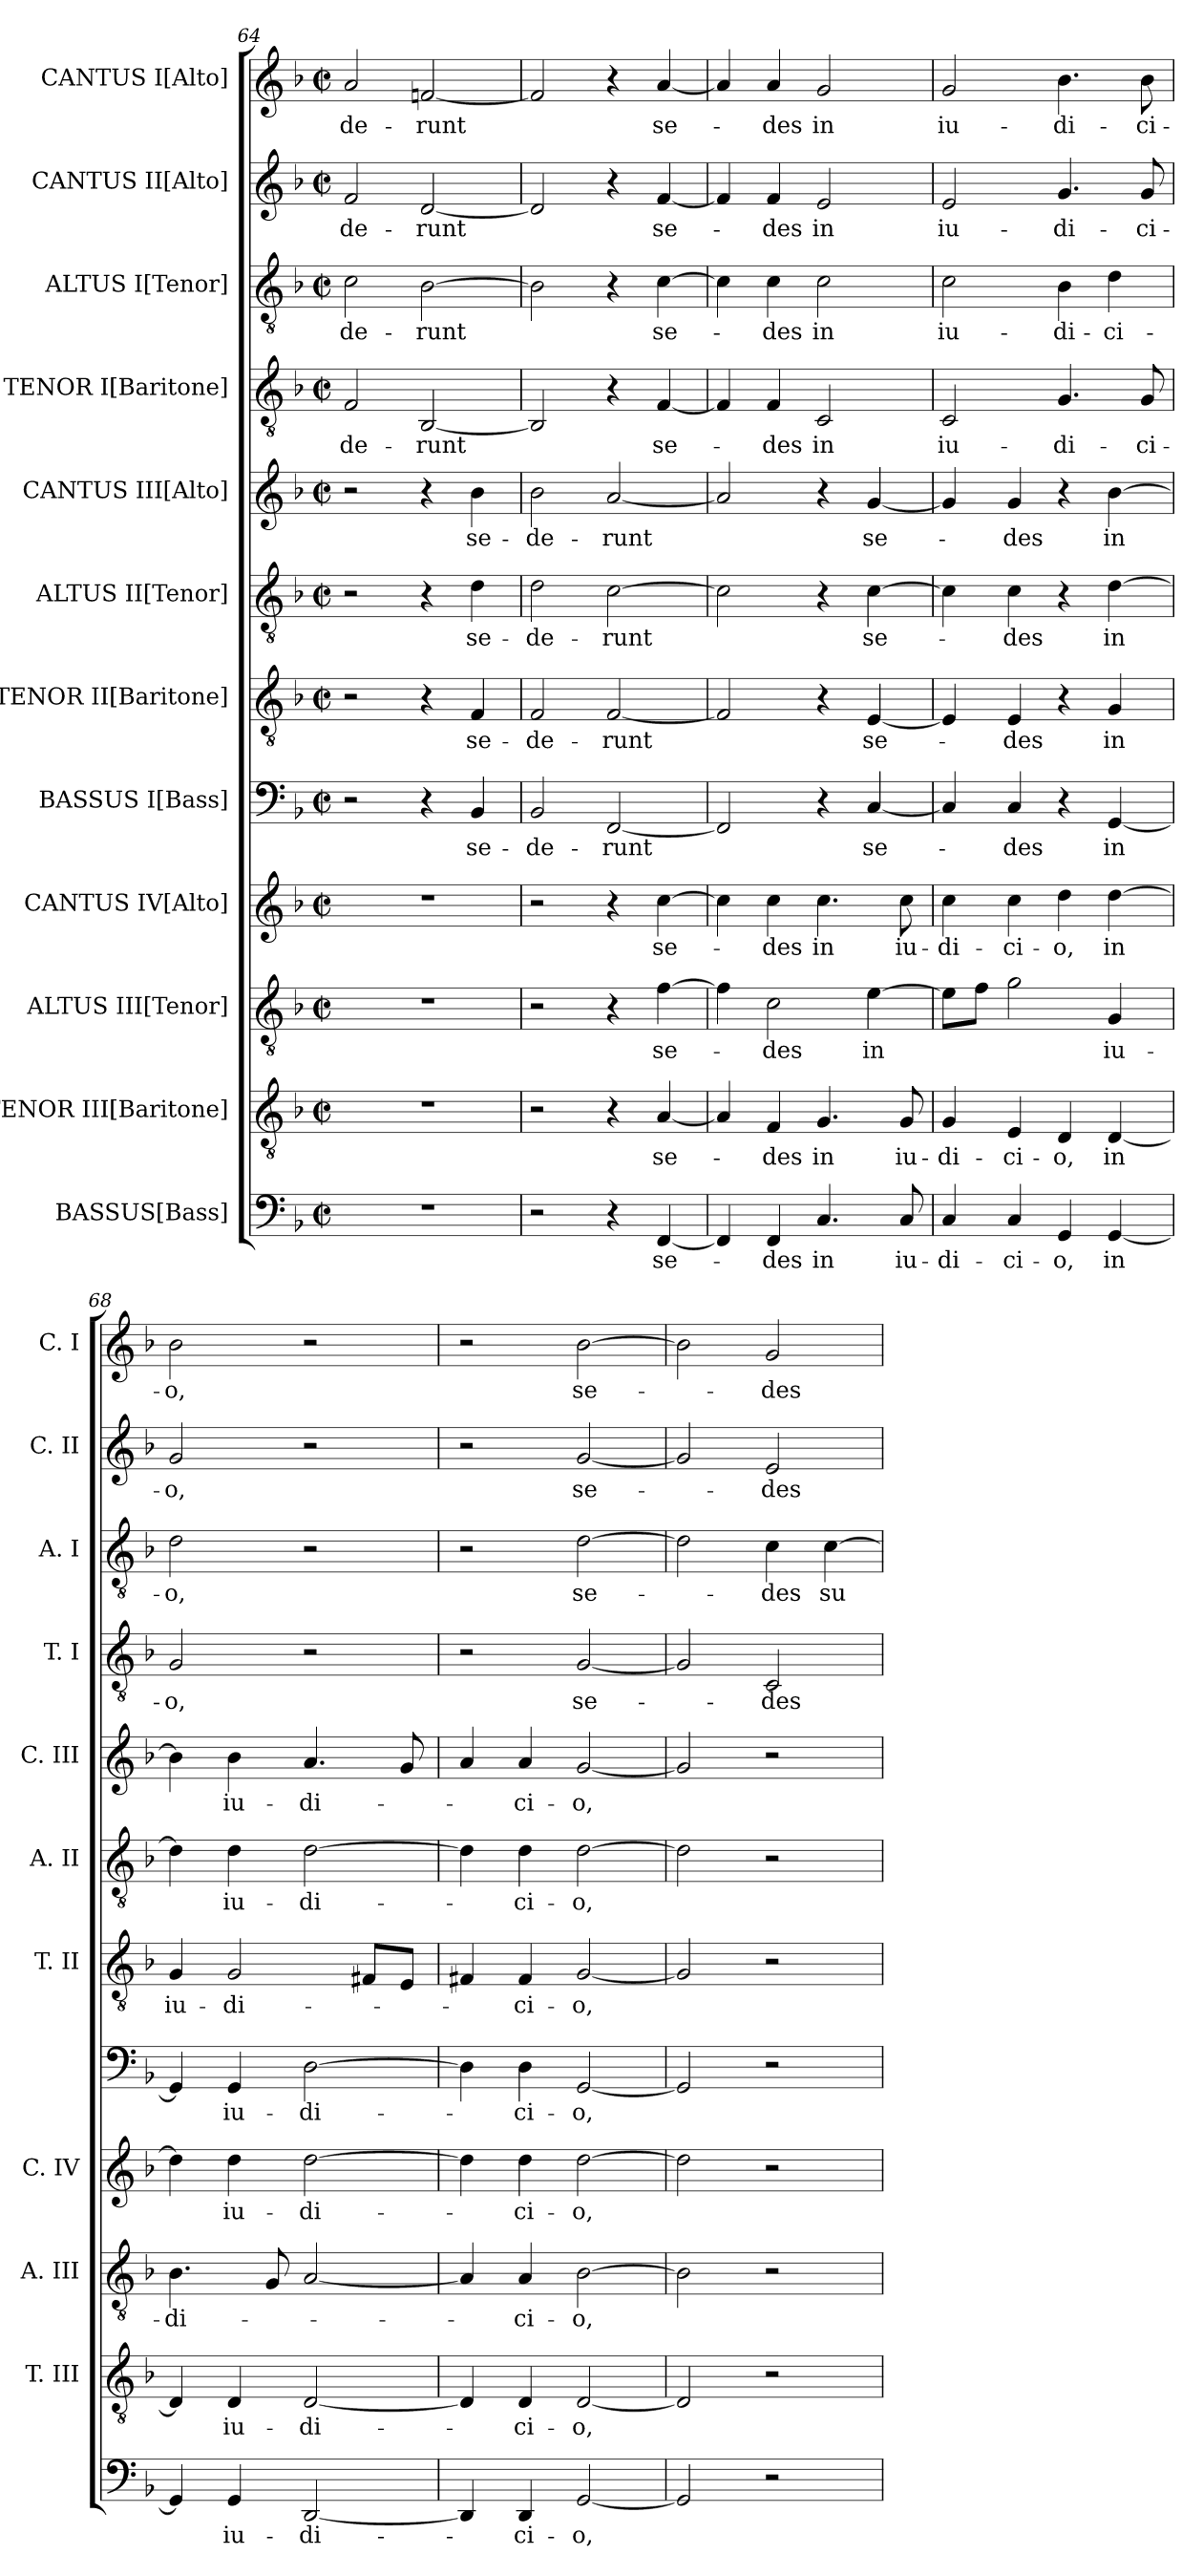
**kern	**text	**kern	**text	**kern	**text	**kern	**text	**kern	**text	**kern	**text	**kern	**text	**kern	**text	**kern	**text	**kern	**text	**kern	**text	**kern	**text
*part12	*part12	*part11	*part11	*part10	*part10	*part9	*part9	*part8	*part8	*part7	*part7	*part6	*part6	*part5	*part5	*part4	*part4	*part3	*part3	*part2	*part2	*part1	*part1
*staff12	*staff12	*staff11	*staff11	*staff10	*staff10	*staff9	*staff9	*staff8	*staff8	*staff7	*staff7	*staff6	*staff6	*staff5	*staff5	*staff4	*staff4	*staff3	*staff3	*staff2	*staff2	*staff1	*staff1
*I"BASSUS[Bass]	*	*I"TENOR III[Baritone]	*	*I"ALTUS III[Tenor]	*	*I"CANTUS IV[Alto]	*	*I"BASSUS I[Bass]	*	*I"TENOR II[Baritone]	*	*I"ALTUS II[Tenor]	*	*I"CANTUS III[Alto]	*	*I"TENOR I[Baritone]	*	*I"ALTUS I[Tenor]	*	*I"CANTUS II[Alto]	*	*I"CANTUS I[Alto]	*
*	*	*I'T. III	*	*I'A. III	*	*I'C. IV	*	*	*	*I'T. II	*	*I'A. II	*	*I'C. III	*	*I'T. I	*	*I'A. I	*	*I'C. II	*	*I'C. I	*
*clefF4	*	*clefGv2	*	*clefGv2	*	*clefG2	*	*clefF4	*	*clefGv2	*	*clefGv2	*	*clefG2	*	*clefGv2	*	*clefGv2	*	*clefG2	*	*clefG2	*
*	*	*ITrd7c12	*	*ITrd7c12	*	*	*	*	*	*ITrd7c12	*	*ITrd7c12	*	*	*	*ITrd7c12	*	*ITrd7c12	*	*	*	*	*
*k[b-]	*	*k[b-]	*	*k[b-]	*	*k[b-]	*	*k[b-]	*	*k[b-]	*	*k[b-]	*	*k[b-]	*	*k[b-]	*	*k[b-]	*	*k[b-]	*	*k[b-]	*
*F:	*	*F:	*	*F:	*	*F:	*	*F:	*	*F:	*	*F:	*	*F:	*	*F:	*	*F:	*	*F:	*	*F:	*
*M2/2	*	*M2/2	*	*M2/2	*	*M2/2	*	*M2/2	*	*M2/2	*	*M2/2	*	*M2/2	*	*M2/2	*	*M2/2	*	*M2/2	*	*M2/2	*
*met(c|)	*	*met(c|)	*	*met(c|)	*	*met(c|)	*	*met(c|)	*	*met(c|)	*	*met(c|)	*	*met(c|)	*	*met(c|)	*	*met(c|)	*	*met(c|)	*	*met(c|)	*
=64	=64	=64	=64	=64	=64	=64	=64	=64	=64	=64	=64	=64	=64	=64	=64	=64	=64	=64	=64	=64	=64	=64	=64
!	!	!	!	!	!	!	!	!	!	!	!	!	!	!	!	!	!LO:LY:b	!	!LO:LY:b	!	!LO:LY:b	!	!LO:LY:b
1r	.	1r	.	1r	.	1r	.	2r	.	2r	.	2r	.	2r	.	2FF/	-de-	2C\	-de-	2f/	-de-	2a/	-de-
!	!	!	!	!	!	!	!	!	!	!	!	!	!	!	!	!	!LO:LY:b	!	!LO:LY:b	!	!LO:LY:b	!	!LO:LY:b
.	.	.	.	.	.	.	.	4r	.	4r	.	4r	.	4r	.	[<2BBB-/	-runt	[>2BB-\	-runt	[<2d/	-runt	[<2fn/	-runt
!	!	!	!	!	!	!	!	!	!LO:LY:b	!	!LO:LY:b	!	!LO:LY:b	!	!LO:LY:b	!	!	!	!	!	!	!	!
.	.	.	.	.	.	.	.	4BB-/	se-	4FF/	se-	4D\	se-	4b-\	se-	.	.	.	.	.	.	.	.
=65	=65	=65	=65	=65	=65	=65	=65	=65	=65	=65	=65	=65	=65	=65	=65	=65	=65	=65	=65	=65	=65	=65	=65
!	!	!	!	!	!	!	!	!	!LO:LY:b	!	!LO:LY:b	!	!LO:LY:b	!	!LO:LY:b	!	!	!	!	!	!	!	!
2r	.	2r	.	2r	.	2r	.	2BB-/	-de-	2FF/	-de-	2D\	-de-	2b-\	-de-	2BBB-/]	.	2BB-\]	.	2d/]	.	2f/]	.
!	!	!	!	!	!	!	!	!	!LO:LY:b	!	!LO:LY:b	!	!LO:LY:b	!	!LO:LY:b	!	!	!	!	!	!	!	!
4r	.	4r	.	4r	.	4r	.	[<2FF/	-runt	[<2FF/	-runt	[>2C\	-runt	[<2a/	-runt	4r	.	4r	.	4r	.	4r	.
!	!LO:LY:b	!	!LO:LY:b	!	!LO:LY:b	!	!LO:LY:b	!	!	!	!	!	!	!	!	!	!LO:LY:b	!	!LO:LY:b	!	!LO:LY:b	!	!LO:LY:b
[<4FF/	se-	[<4AA/	se-	[>4F\	se-	[>4cc\	se-	.	.	.	.	.	.	.	.	[<4FF/	se-	[>4C\	se-	[<4f/	se-	[<4a/	se-
=66	=66	=66	=66	=66	=66	=66	=66	=66	=66	=66	=66	=66	=66	=66	=66	=66	=66	=66	=66	=66	=66	=66	=66
4FF/]	.	4AA/]	.	4F\]	.	4cc\]	.	2FF/]	.	2FF/]	.	2C\]	.	2a/]	.	4FF/]	.	4C\]	.	4f/]	.	4a/]	.
!	!LO:LY:b	!	!LO:LY:b	!	!LO:LY:b	!	!LO:LY:b	!	!	!	!	!	!	!	!	!	!LO:LY:b	!	!LO:LY:b	!	!LO:LY:b	!	!LO:LY:b
4FF/	-des	4FF/	-des	2C\	-des	4cc\	-des	.	.	.	.	.	.	.	.	4FF/	-des	4C\	-des	4f/	-des	4a/	-des
!	!LO:LY:b	!	!LO:LY:b	!	!	!	!LO:LY:b	!	!	!	!	!	!	!	!	!	!LO:LY:b	!	!LO:LY:b	!	!LO:LY:b	!	!LO:LY:b
4.C/	in	4.GG/	in	.	.	4.cc\	in	4r	.	4r	.	4r	.	4r	.	2CC/	in	2C\	in	2e/	in	2g/	in
!	!	!	!	!	!LO:LY:b	!	!	!	!LO:LY:b	!	!LO:LY:b	!	!LO:LY:b	!	!LO:LY:b	!	!	!	!	!	!	!	!
.	.	.	.	[>4E\	in	.	.	[<4C/	se-	[<4EE/	se-	[>4C\	se-	[<4g/	se-	.	.	.	.	.	.	.	.
!	!LO:LY:b	!	!LO:LY:b	!	!	!	!LO:LY:b	!	!	!	!	!	!	!	!	!	!	!	!	!	!	!	!
8C/	iu-	8GG/	iu-	.	.	8cc\	iu-	.	.	.	.	.	.	.	.	.	.	.	.	.	.	.	.
=67	=67	=67	=67	=67	=67	=67	=67	=67	=67	=67	=67	=67	=67	=67	=67	=67	=67	=67	=67	=67	=67	=67	=67
!	!LO:LY:b	!	!LO:LY:b	!	!	!	!LO:LY:b	!	!	!	!	!	!	!	!	!	!LO:LY:b	!	!LO:LY:b	!	!LO:LY:b	!	!LO:LY:b
4C/	-di-	4GG/	-di-	8E\L]	.	4cc\	-di-	4C/]	.	4EE/]	.	4C\]	.	4g/]	.	2CC/	iu-	2C\	iu-	2e/	iu-	2g/	iu-
.	.	.	.	8F\J	.	.	.	.	.	.	.	.	.	.	.	.	.	.	.	.	.	.	.
!	!LO:LY:b	!	!LO:LY:b	!	!	!	!LO:LY:b	!	!LO:LY:b	!	!LO:LY:b	!	!LO:LY:b	!	!LO:LY:b	!	!	!	!	!	!	!	!
4C/	-ci-	4EE/	-ci-	2G\	.	4cc\	-ci-	4C/	-des	4EE/	-des	4C\	-des	4g/	-des	.	.	.	.	.	.	.	.
!	!LO:LY:b	!	!LO:LY:b	!	!	!	!LO:LY:b	!	!	!	!	!	!	!	!	!	!LO:LY:b	!	!LO:LY:b	!	!LO:LY:b	!	!LO:LY:b
4GG/	-o,	4DD/	-o,	.	.	4dd\	-o,	4r	.	4r	.	4r	.	4r	.	4.GG/	-di-	4BB-\	-di-	4.g/	-di-	4.b-\	-di-
!	!LO:LY:b	!	!LO:LY:b	!	!LO:LY:b	!	!LO:LY:b	!	!LO:LY:b	!	!LO:LY:b	!	!LO:LY:b	!	!LO:LY:b	!	!	!	!LO:LY:b	!	!	!	!
[<4GG/	in	[<4DD/	in	4GG/	iu-	[>4dd\	in	[<4GG/	in	4GG/	in	[>4D\	in	[>4b-\	in	.	.	4D\	-ci-	.	.	.	.
!	!	!	!	!	!	!	!	!	!	!	!	!	!	!	!	!	!LO:LY:b	!	!	!	!LO:LY:b	!	!LO:LY:b
.	.	.	.	.	.	.	.	.	.	.	.	.	.	.	.	8GG/	-ci-	.	.	8g/	-ci-	8b-\	-ci-
!!LO:PB:g=z
=68	=68	=68	=68	=68	=68	=68	=68	=68	=68	=68	=68	=68	=68	=68	=68	=68	=68	=68	=68	=68	=68	=68	=68
!	!	!	!	!	!LO:LY:b	!	!	!	!	!	!LO:LY:b	!	!	!	!	!	!LO:LY:b	!	!LO:LY:b	!	!LO:LY:b	!	!LO:LY:b
4GG/]	.	4DD/]	.	4.BB-\	-di-	4dd\]	.	4GG/]	.	4GG/	iu-	4D\]	.	4b-\]	.	2GG/	-o,	2D\	-o,	2g/	-o,	2b-\	-o,
!	!LO:LY:b	!	!LO:LY:b	!	!	!	!LO:LY:b	!	!LO:LY:b	!	!LO:LY:b	!	!LO:LY:b	!	!LO:LY:b	!	!	!	!	!	!	!	!
4GG/	iu-	4DD/	iu-	.	.	4dd\	iu-	4GG/	iu-	2GG/	-di-	4D\	iu-	4b-\	iu-	.	.	.	.	.	.	.	.
.	.	.	.	8GG/	.	.	.	.	.	.	.	.	.	.	.	.	.	.	.	.	.	.	.
!	!LO:LY:b	!	!LO:LY:b	!	!	!	!LO:LY:b	!	!LO:LY:b	!	!	!	!LO:LY:b	!	!LO:LY:b	!	!	!	!	!	!	!	!
[<2DD/	-di-	[<2DD/	-di-	[<2AA/	.	[>2dd\	-di-	[>2D\	-di-	.	.	[>2D\	-di-	4.a/	-di-	2r	.	2r	.	2r	.	2r	.
.	.	.	.	.	.	.	.	.	.	8FF#X/L	.	.	.	.	.	.	.	.	.	.	.	.	.
.	.	.	.	.	.	.	.	.	.	8EE/J	.	.	.	8g/	.	.	.	.	.	.	.	.	.
=69	=69	=69	=69	=69	=69	=69	=69	=69	=69	=69	=69	=69	=69	=69	=69	=69	=69	=69	=69	=69	=69	=69	=69
4DD/]	.	4DD/]	.	4AA/]	.	4dd\]	.	4D\]	.	4FF#X/	.	4D\]	.	4a/	.	2r	.	2r	.	2r	.	2r	.
!	!LO:LY:b	!	!LO:LY:b	!	!LO:LY:b	!	!LO:LY:b	!	!LO:LY:b	!	!LO:LY:b	!	!LO:LY:b	!	!LO:LY:b	!	!	!	!	!	!	!	!
4DD/	-ci-	4DD/	-ci-	4AA/	-ci-	4dd\	-ci-	4D\	-ci-	4FF#/	-ci-	4D\	-ci-	4a/	-ci-	.	.	.	.	.	.	.	.
!	!LO:LY:b	!	!LO:LY:b	!	!LO:LY:b	!	!LO:LY:b	!	!LO:LY:b	!	!LO:LY:b	!	!LO:LY:b	!	!LO:LY:b	!	!LO:LY:b	!	!LO:LY:b	!	!LO:LY:b	!	!LO:LY:b
[<2GG/	-o,	[<2DD/	-o,	[>2BB-\	-o,	[>2dd\	-o,	[<2GG/	-o,	[<2GG/	-o,	[>2D\	-o,	[<2g/	-o,	[<2GG/	se-	[>2D\	se-	[<2g/	se-	[>2b-\	se-
=70	=70	=70	=70	=70	=70	=70	=70	=70	=70	=70	=70	=70	=70	=70	=70	=70	=70	=70	=70	=70	=70	=70	=70
2GG/]	.	2DD/]	.	2BB-\]	.	2dd\]	.	2GG/]	.	2GG/]	.	2D\]	.	2g/]	.	2GG/]	.	2D\]	.	2g/]	.	2b-\]	.
!	!	!	!	!	!	!	!	!	!	!	!	!	!	!	!	!	!LO:LY:b	!	!LO:LY:b	!	!LO:LY:b	!	!LO:LY:b
2r	.	2r	.	2r	.	2r	.	2r	.	2r	.	2r	.	2r	.	2CC/	-des	4C\	-des	2e/	-des	2g/	-des
!	!	!	!	!	!	!	!	!	!	!	!	!	!	!	!	!	!	!	!LO:LY:b	!	!	!	!
.	.	.	.	.	.	.	.	.	.	.	.	.	.	.	.	.	.	[>4C\	su-	.	.	.	.
=	=	=	=	=	=	=	=	=	=	=	=	=	=	=	=	=	=	=	=	=	=	=	=
*-	*-	*-	*-	*-	*-	*-	*-	*-	*-	*-	*-	*-	*-	*-	*-	*-	*-	*-	*-	*-	*-	*-	*-
